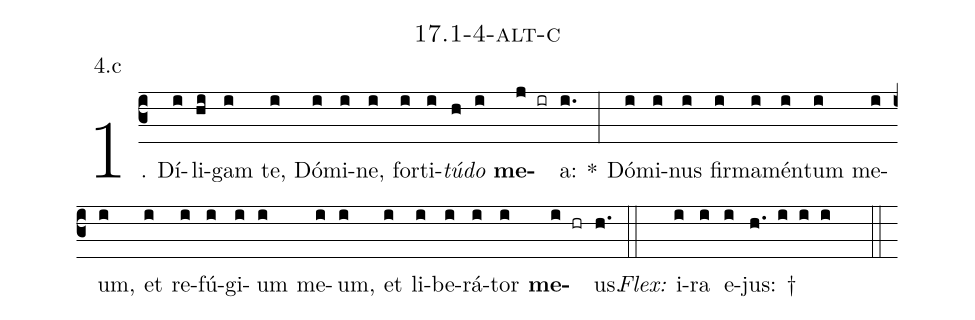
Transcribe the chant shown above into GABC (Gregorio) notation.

name: 17.1-4-alt-c;
annotation: 4.c;
%%
(c3)1. Dí(i)li(hi)gam(i) te,(i) Dó(i)mi(i)ne,(i) for(i)ti(i)<i>tú</i>(h)<i>do</i>(i) <b>me</b>(j ir)a:(i.) *(:) Dó(i)mi(i)nus(i) fir(i)ma(i)mén(i)tum(i) me(i)um,(i) et(i) re(i)fú(i)gi(i)um(i) me(i)um,(i) et(i) li(i)be(i)rá(i)tor(i) <b>me</b>(i hr)us.(h.) (::)
<i>Flex:</i>()  i(i)ra(i) e(i)jus: †(h. i i i  ::)
